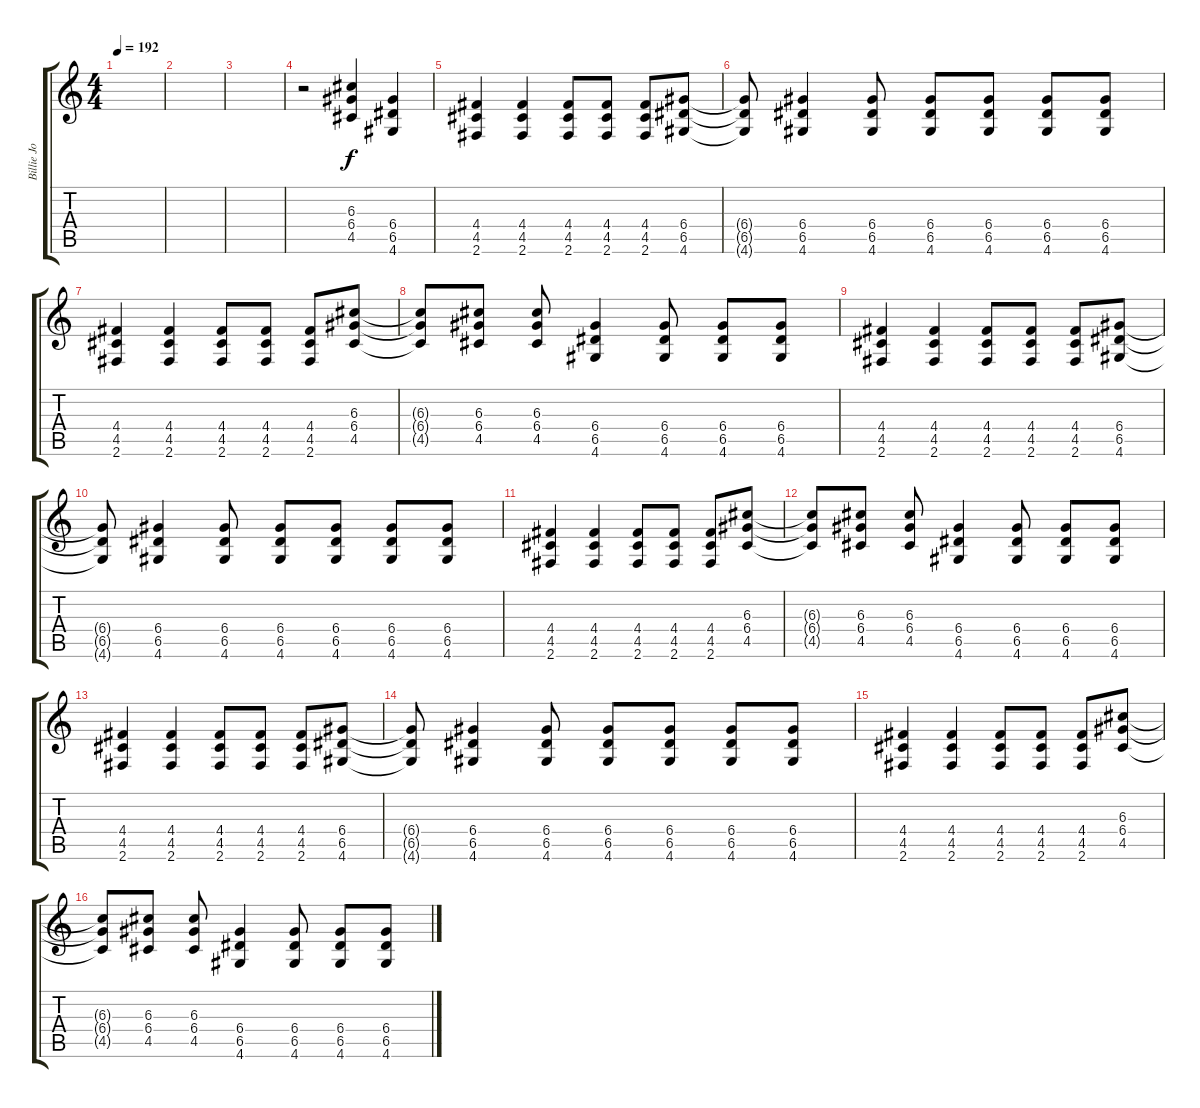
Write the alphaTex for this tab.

\track (" Billie Joe" " Billie Jo") {solo instrument overdrivenguitar}
\staff {score tabs}
\tuning (E4 B3 G3 D3 A2 E2) {hide}
\ts (4 4)
\tempo 192
\clef g2
\ks c
|
|
|
r.2 (6.3 6.4 4.5).4 (6.4 6.5 4.6).4 |
(4.4 4.5 2.6).4 (4.4 4.5 2.6).4 (4.4 4.5 2.6).8 (4.4 4.5 2.6).8 (4.4 4.5 2.6).8 (6.4 6.5 4.6).8 |
(6.4{t} 6.5{t} 4.6{t}).8 (6.4 6.5 4.6).4 (6.4 6.5 4.6).8 (6.4 6.5 4.6).8 (6.4 6.5 4.6).8 (6.4 6.5 4.6).8 (6.4 6.5 4.6).8 |
(4.4 4.5 2.6).4 (4.4 4.5 2.6).4 (4.4 4.5 2.6).8 (4.4 4.5 2.6).8 (4.4 4.5 2.6).8 (6.3 6.4 4.5).8 |
(6.3{t} 6.4{t} 4.5{t}).8 (6.3 6.4 4.5).8 (6.3 6.4 4.5).8 (6.4 6.5 4.6).4 (6.4 6.5 4.6).8 (6.4 6.5 4.6).8 (6.4 6.5 4.6).8 |
(4.4 4.5 2.6).4 (4.4 4.5 2.6).4 (4.4 4.5 2.6).8 (4.4 4.5 2.6).8 (4.4 4.5 2.6).8 (6.4 6.5 4.6).8 |
(6.4{t} 6.5{t} 4.6{t}).8 (6.4 6.5 4.6).4 (6.4 6.5 4.6).8 (6.4 6.5 4.6).8 (6.4 6.5 4.6).8 (6.4 6.5 4.6).8 (6.4 6.5 4.6).8 |
(4.4 4.5 2.6).4 (4.4 4.5 2.6).4 (4.4 4.5 2.6).8 (4.4 4.5 2.6).8 (4.4 4.5 2.6).8 (6.3 6.4 4.5).8 |
(6.3{t} 6.4{t} 4.5{t}).8 (6.3 6.4 4.5).8 (6.3 6.4 4.5).8 (6.4 6.5 4.6).4 (6.4 6.5 4.6).8 (6.4 6.5 4.6).8 (6.4 6.5 4.6).8 |
(4.4 4.5 2.6).4 (4.4 4.5 2.6).4 (4.4 4.5 2.6).8 (4.4 4.5 2.6).8 (4.4 4.5 2.6).8 (6.4 6.5 4.6).8 |
(6.4{t} 6.5{t} 4.6{t}).8 (6.4 6.5 4.6).4 (6.4 6.5 4.6).8 (6.4 6.5 4.6).8 (6.4 6.5 4.6).8 (6.4 6.5 4.6).8 (6.4 6.5 4.6).8 |
(4.4 4.5 2.6).4 (4.4 4.5 2.6).4 (4.4 4.5 2.6).8 (4.4 4.5 2.6).8 (4.4 4.5 2.6).8 (6.3 6.4 4.5).8 |
(6.3{t} 6.4{t} 4.5{t}).8 (6.3 6.4 4.5).8 (6.3 6.4 4.5).8 (6.4 6.5 4.6).4 (6.4 6.5 4.6).8 (6.4 6.5 4.6).8 (6.4 6.5 4.6).8
